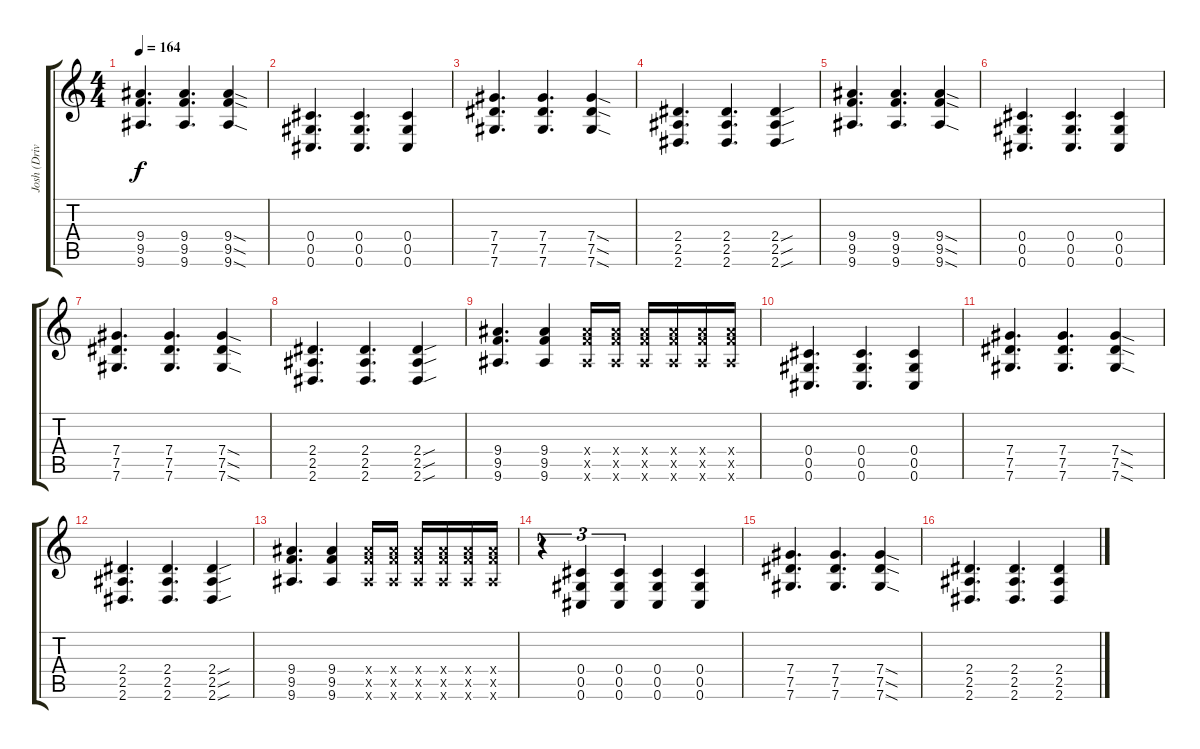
\track ("Josh (Drive)" "Josh (Driv") {instrument overdrivenguitar}
\staff {score tabs}
\tuning (Eb4 Bb3 Gb3 Db3 Ab2 Db2) {hide}
\ts (4 4)
\tempo 164
\clef g2
\ks c
(9.4 9.5 9.6).4{d dy f volume 14} (9.4 9.5 9.6).4{d} (9.4{sod} 9.5{sod} 9.6{sod}).4 |
(0.4 0.5 0.6).4{d} (0.4 0.5 0.6).4{d} (0.4 0.5 0.6).4 |
(7.4 7.5 7.6).4{d} (7.4 7.5 7.6).4{d} (7.4{sod} 7.5{sod} 7.6{sod}).4 |
(2.4 2.5 2.6).4{d} (2.4 2.5 2.6).4{d} (2.4{sou} 2.5{sou} 2.6{sou}).4 |
(9.4 9.5 9.6).4{d} (9.4 9.5 9.6).4{d} (9.4{sod} 9.5{sod} 9.6{sod}).4 |
(0.4 0.5 0.6).4{d} (0.4 0.5 0.6).4{d} (0.4 0.5 0.6).4 |
(7.4 7.5 7.6).4{d} (7.4 7.5 7.6).4{d} (7.4{sod} 7.5{sod} 7.6{sod}).4 |
(2.4 2.5 2.6).4{d} (2.4 2.5 2.6).4{d} (2.4{sou} 2.5{sou} 2.6{sou}).4 |
(9.4 9.5 9.6).4{d} (9.4 9.5 9.6).4 (9.4{x} 9.5{x} 9.6{x}).16 (9.4{x} 9.5{x} 9.6{x}).16 (9.4{x} 9.5{x} 9.6{x}).16 (9.4{x} 9.5{x} 9.6{x}).16 (9.4{x} 9.5{x} 9.6{x}).16 (9.4{x} 9.5{x} 9.6{x}).16 |
(0.4 0.5 0.6).4{d} (0.4 0.5 0.6).4{d} (0.4 0.5 0.6).4 |
(7.4 7.5 7.6).4{d} (7.4 7.5 7.6).4{d} (7.4{sod} 7.5{sod} 7.6{sod}).4 |
(2.4 2.5 2.6).4{d} (2.4 2.5 2.6).4{d} (2.4{sou} 2.5{sou} 2.6{sou}).4 |
(9.4 9.5 9.6).4{d} (9.4 9.5 9.6).4 (9.4{x} 9.5{x} 9.6{x}).16 (9.4{x} 9.5{x} 9.6{x}).16 (9.4{x} 9.5{x} 9.6{x}).16 (9.4{x} 9.5{x} 9.6{x}).16 (9.4{x} 9.5{x} 9.6{x}).16 (9.4{x} 9.5{x} 9.6{x}).16 |
r.4{tu (3 2)} (0.4 0.5 0.6).4{tu (3 2)} (0.4 0.5 0.6).4{tu (3 2)} (0.4 0.5 0.6).4 (0.4 0.5 0.6).4 |
(7.4 7.5 7.6).4{d} (7.4 7.5 7.6).4{d} (7.4{sod} 7.5{sod} 7.6{sod}).4 |
(2.4 2.5 2.6).4{d} (2.4 2.5 2.6).4{d} (2.4 2.5 2.6).4
